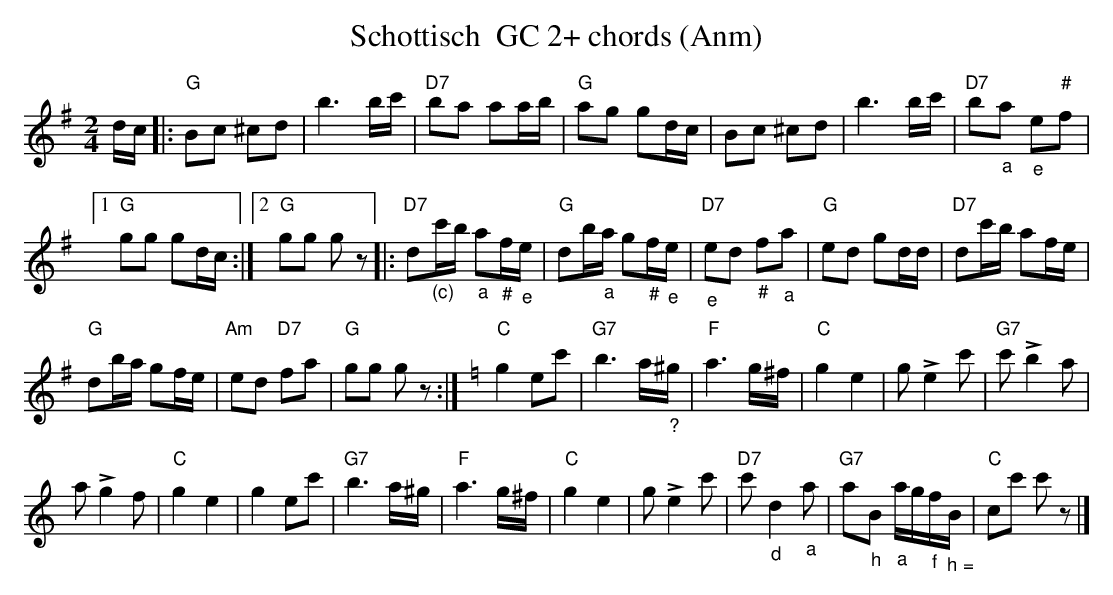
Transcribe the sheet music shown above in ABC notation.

X:1
T:Schottisch  GC 2+ chords (Anm)
M:2/4
L:1/16
K:Gmaj%%MIDI gchordon
dc |: "G"B2c2 ^c2d2 | b6bc' | "D7"b2a2 a2ab | "G"a2g2 g2dc | B2c2 ^c2d2 | \
b6bc' | "D7"b2"_a"a2 "_e"e2"#"f2 |1
 "G"g2g2 g2dc :|2 "G"g2g2 g2z2 |: "D7"d2"_(c)"c'b "_a"a2"_#"f"_e"e | "G"d2b"_a"a g2"_#"f"_e"e | \
"D7""_e"e2d2 "_#"f2"_a"a2 | "G"e2d2 g2dd | "D7"d2c'b a2fe |
 "G"d2ba g2fe | "Am"e2d2 "D7"f2a2 | "G"g2g2 g2z2 :| [K:Cmaj]\
"C"g4e2c'2 | "G7"b6a"_?"^g | "F"a6g^f | "C"g4e4 | g2!>!e4c'2 | "G7"c'2!>!b4a2 |
a2!>!g4f2 | "C"g4e4 | \
g4e2c'2 | "G7"b6a^g | "F"a6g^f | "C"g4e4 | g2!>!e4c'2 | "D7"c'2"_d"d4"_a"a2 | "G7"a2"_h"B2 "_a"ag"_f"f"_ h ="B | "C"c2c'2 c'2z2 |]
